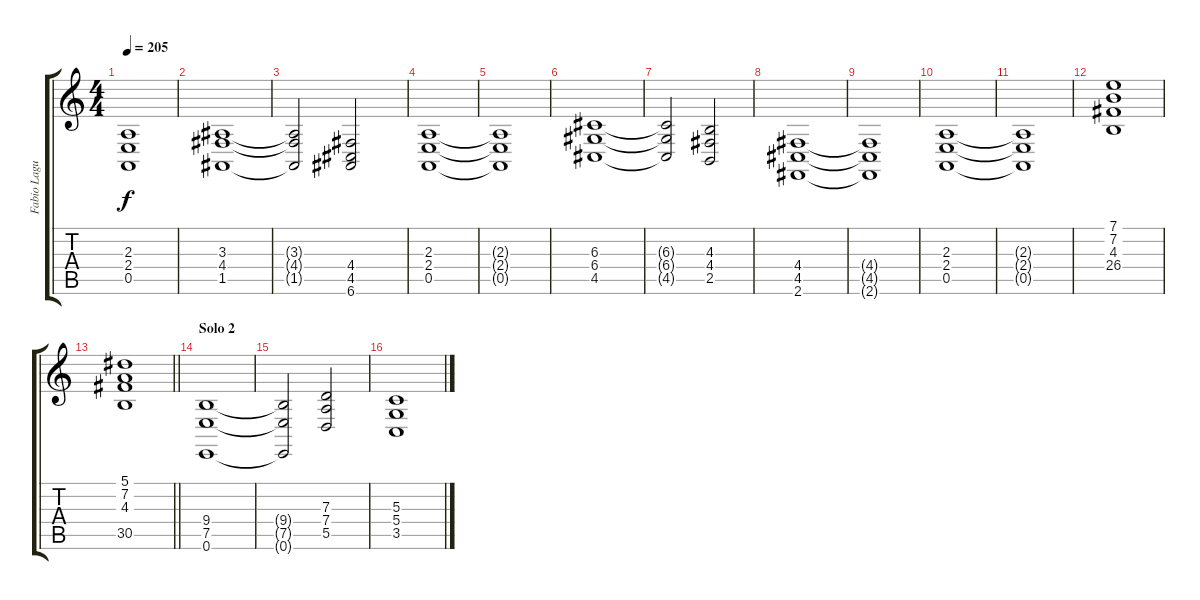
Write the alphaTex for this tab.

\track ("Fabio Laguna" "Fabio Lagu") {instrument stringensemble1}
\staff {score tabs}
\tuning (E4 B3 G3 D3 A2 E2) {hide}
\ts (4 4)
\tempo 205
\clef g2
\ks c
(2.3{t} 2.4{t} 0.5{t}).1{dy f} |
(3.3 4.4 1.5).1 |
(3.3{t} 4.4{t} 1.5{t}).2 (4.4 4.5 6.6).2 |
(2.3 2.4 0.5).1 |
(2.3{t} 2.4{t} 0.5{t}).1 |
(6.3 6.4 4.5).1 |
(6.3{t} 6.4{t} 4.5{t}).2 (4.3 4.4 2.5).2 |
(4.4 4.5 2.6).1 |
(4.4{t} 4.5{t} 2.6{t}).1 |
(2.3 2.4 0.5).1 |
(2.3{t} 2.4{t} 0.5{t}).1 |
(7.1 7.2 4.3 26.4).1 |
\barLineRight lightlight
(5.1 7.2 4.3 30.5).1 |
\section ("" "Solo 2")
(9.4 7.5 0.6).1 |
(9.4{t} 7.5{t} 0.6{t}).2 (7.3 7.4 5.5).2 |
(5.3 5.4 3.5).1
